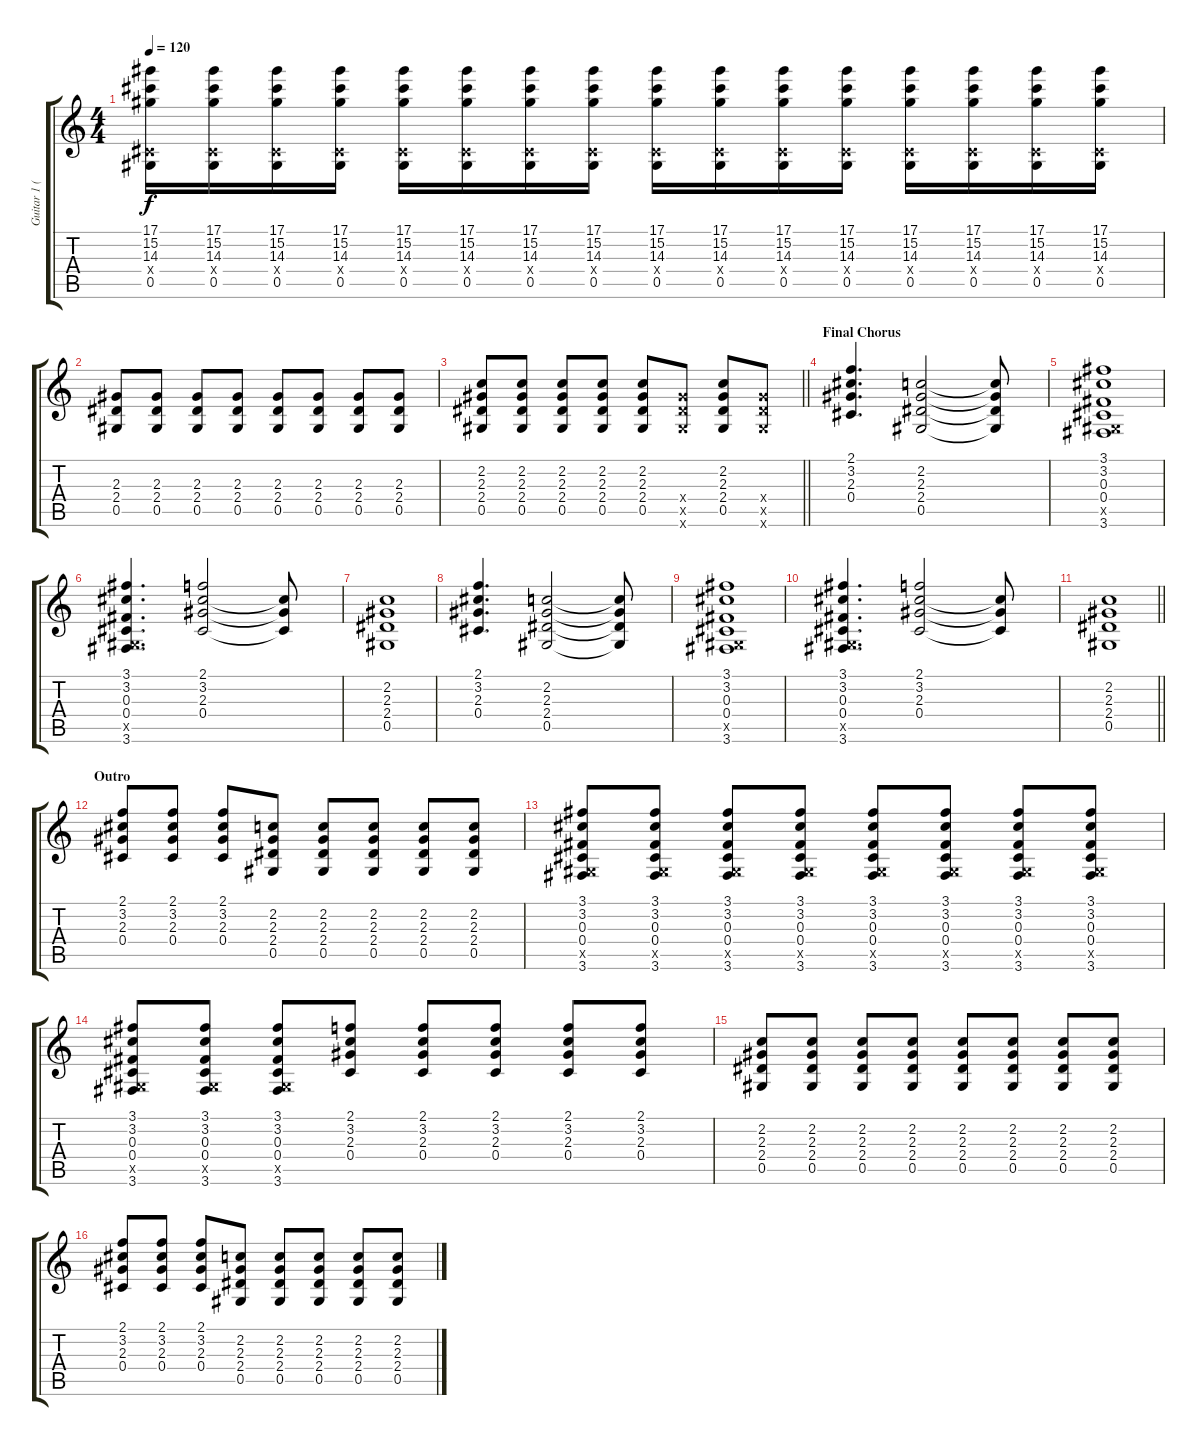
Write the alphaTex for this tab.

\track ("Guitar 1 (Lead)" "Guitar 1 (") {instrument electricguitarclean}
\staff {score tabs}
\tuning (Eb4 Bb3 Gb3 Db3 Ab2 Eb2) {hide}
\ts (4 4)
\tempo 120
\clef g2
\ks c
(17.1 15.2 14.3 0.4{x} 0.5).16{dy f} (17.1 15.2 14.3 0.4{x} 0.5).16 (17.1 15.2 14.3 0.4{x} 0.5).16 (17.1 15.2 14.3 0.4{x} 0.5).16 (17.1 15.2 14.3 0.4{x} 0.5).16 (17.1 15.2 14.3 0.4{x} 0.5).16 (17.1 15.2 14.3 0.4{x} 0.5).16 (17.1 15.2 14.3 0.4{x} 0.5).16 (17.1 15.2 14.3 0.4{x} 0.5).16 (17.1 15.2 14.3 0.4{x} 0.5).16 (17.1 15.2 14.3 0.4{x} 0.5).16 (17.1 15.2 14.3 0.4{x} 0.5).16 (17.1 15.2 14.3 0.4{x} 0.5).16 (17.1 15.2 14.3 0.4{x} 0.5).16 (17.1 15.2 14.3 0.4{x} 0.5).16 (17.1 15.2 14.3 0.4{x} 0.5).16 |
(2.3 2.4 0.5).8 (2.3 2.4 0.5).8 (2.3 2.4 0.5).8 (2.3 2.4 0.5).8 (2.3 2.4 0.5).8 (2.3 2.4 0.5).8 (2.3 2.4 0.5).8 (2.3 2.4 0.5).8 |
\barLineRight lightlight
(2.2 2.3 2.4 0.5).8 (2.2 2.3 2.4 0.5).8 (2.2 2.3 2.4 0.5).8 (2.2 2.3 2.4 0.5).8 (2.2 2.3 2.4 0.5).8 (7.4{x} 7.5{x} 5.6{x}).8 (2.2 2.3 2.4 0.5).8 (7.4{x} 7.5{x} 5.6{x}).8 |
\section ("" "Final Chorus")
(2.1 3.2 2.3 0.4).4{d} (2.2 2.3 2.4 0.5).2 (2.2{t} 2.3{t} 2.4{t} 0.5{t}).8 |
(3.1 3.2 0.3 0.4 0.5{x} 3.6).1 |
(3.1 3.2 0.3 0.4 0.5{x} 3.6).4{d} (2.1 3.2 2.3 0.4).2 (3.2{t} 2.3{t} 0.4{t}).8 |
(2.2 2.3 2.4 0.5).1 |
(2.1 3.2 2.3 0.4).4{d} (2.2 2.3 2.4 0.5).2 (2.2{t} 2.3{t} 2.4{t} 0.5{t}).8 |
(3.1 3.2 0.3 0.4 0.5{x} 3.6).1 |
(3.1 3.2 0.3 0.4 0.5{x} 3.6).4{d} (2.1 3.2 2.3 0.4).2 (3.2{t} 2.3{t} 0.4{t}).8 |
\barLineRight lightlight
(2.2 2.3 2.4 0.5).1 |
\section ("" "Outro")
(2.1 3.2 2.3 0.4).8 (2.1 3.2 2.3 0.4).8 (2.1 3.2 2.3 0.4).8 (2.2 2.3 2.4 0.5).8 (2.2 2.3 2.4 0.5).8 (2.2 2.3 2.4 0.5).8 (2.2 2.3 2.4 0.5).8 (2.2 2.3 2.4 0.5).8 |
(3.1 3.2 0.3 0.4 0.5{x} 3.6).8 (3.1 3.2 0.3 0.4 0.5{x} 3.6).8 (3.1 3.2 0.3 0.4 0.5{x} 3.6).8 (3.1 3.2 0.3 0.4 0.5{x} 3.6).8 (3.1 3.2 0.3 0.4 0.5{x} 3.6).8 (3.1 3.2 0.3 0.4 0.5{x} 3.6).8 (3.1 3.2 0.3 0.4 0.5{x} 3.6).8 (3.1 3.2 0.3 0.4 0.5{x} 3.6).8 |
(3.1 3.2 0.3 0.4 0.5{x} 3.6).8 (3.1 3.2 0.3 0.4 0.5{x} 3.6).8 (3.1 3.2 0.3 0.4 0.5{x} 3.6).8 (2.1 3.2 2.3 0.4).8 (2.1 3.2 2.3 0.4).8 (2.1 3.2 2.3 0.4).8 (2.1 3.2 2.3 0.4).8 (2.1 3.2 2.3 0.4).8 |
(2.2 2.3 2.4 0.5).8 (2.2 2.3 2.4 0.5).8 (2.2 2.3 2.4 0.5).8 (2.2 2.3 2.4 0.5).8 (2.2 2.3 2.4 0.5).8 (2.2 2.3 2.4 0.5).8 (2.2 2.3 2.4 0.5).8 (2.2 2.3 2.4 0.5).8 |
(2.1 3.2 2.3 0.4).8 (2.1 3.2 2.3 0.4).8 (2.1 3.2 2.3 0.4).8 (2.2 2.3 2.4 0.5).8 (2.2 2.3 2.4 0.5).8 (2.2 2.3 2.4 0.5).8 (2.2 2.3 2.4 0.5).8 (2.2 2.3 2.4 0.5).8
